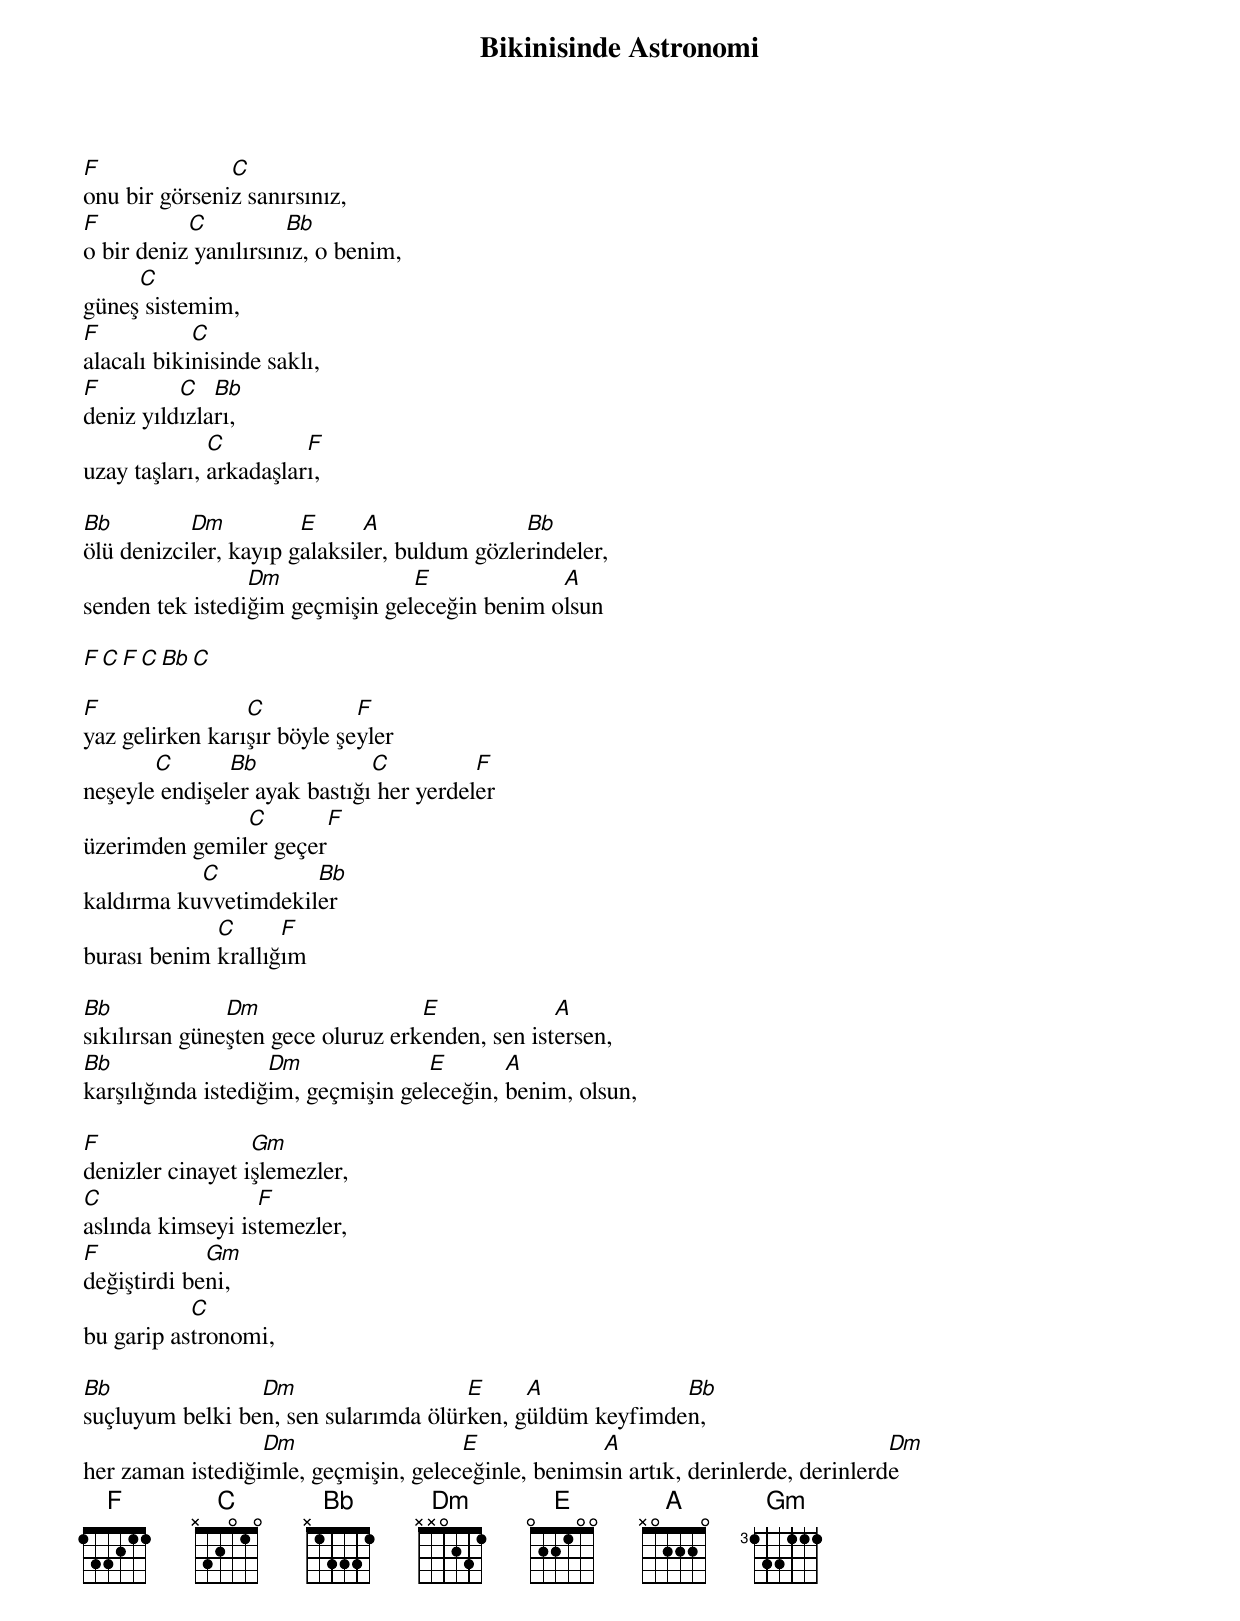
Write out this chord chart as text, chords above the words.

{title: Bikinisinde Astronomi}
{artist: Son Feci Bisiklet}

F              C
onu bir görseniz sanırsınız,
F          C          Bb
o bir deniz yanılırsınız, o benim,
     C
güneş sistemim,
F           C
alacalı bikinisinde saklı,
F         C   Bb
deniz yıldızları,
              C         F
uzay taşları, arkadaşları,

Bb         Dm          E      A               Bb
ölü denizciler, kayıp galaksiler, buldum gözlerindeler,
                 Dm              E             A
senden tek istediğim geçmişin geleceğin benim olsun

F  C  F  C  Bb   C

F                C           F
yaz gelirken karışır böyle şeyler
       C       Bb             C          F
neşeyle endişeler ayak bastığı her yerdeler
               C       F
üzerimden gemiler geçer
           C          Bb
kaldırma kuvvetimdekiler
             C      F
burası benim krallığım

Bb             Dm                  E             A
sıkılırsan güneşten gece oluruz erkenden, sen istersen,
Bb                  Dm              E       A
karşılığında istediğim, geçmişin geleceğin, benim, olsun,

F                 Gm
denizler cinayet işlemezler,
C                 F
aslında kimseyi istemezler,
F            Gm
değiştirdi beni,
           C
bu garip astronomi,

Bb               Dm                   E     A             Bb
suçluyum belki ben, sen sularımda ölürken, güldüm keyfimden,
                  Dm                  E             A                              Dm
her zaman istediğimle, geçmişin, geleceğinle, benimsin artık, derinlerde, derinlerde
